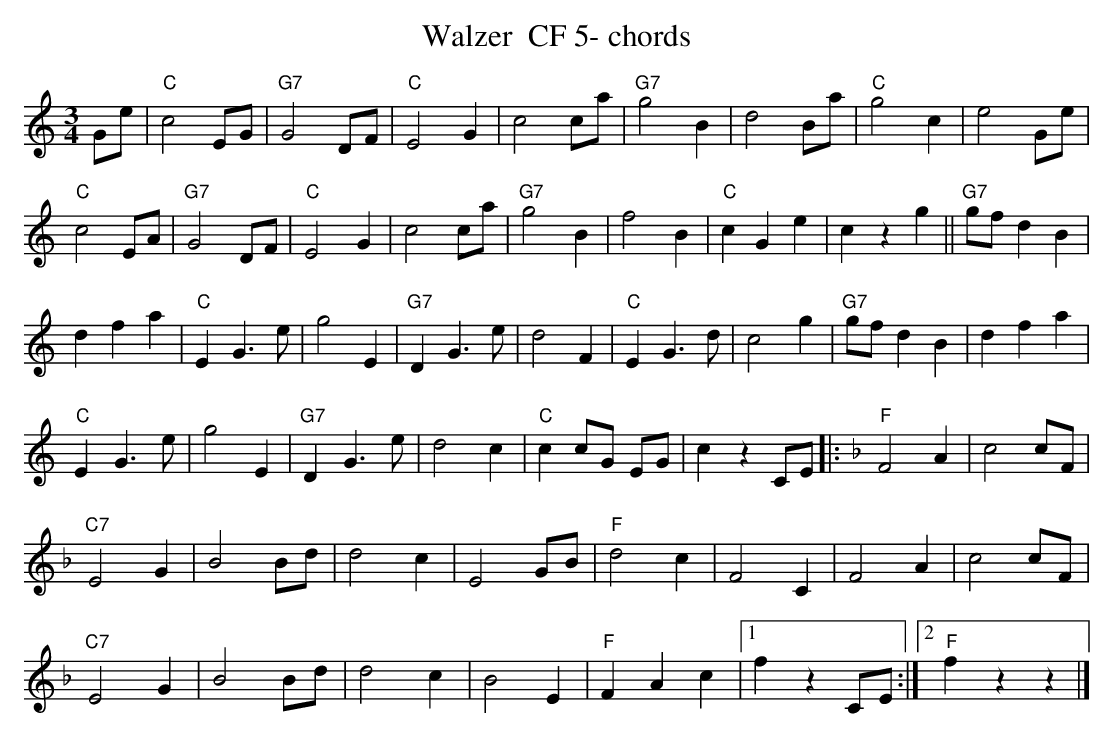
X:1
T:Walzer  CF 5- chords
M:3/4
L:1/4
K:Cmaj%%MIDI gchordon
G/2e/2 | "C"c2 E/2G/2 | "G7"G2 D/2F/2 | "C"E2G | c2 c/2a/2 | "G7"g2B | d2 B/2a/2 | "C"g2c | e2 G/2e/2 |
"C"c2 E/2A/2 | "G7"G2 D/2F/2 | "C"E2G | c2 c/2a/2 | "G7"g2B | f2B | "C"cGe | czg || "G7"g/2f/2 dB |
dfa | "C"EG>e | g2E | "G7"DG>e | d2F | "C"EG>d | c2g | "G7"g/2f/2 dB | dfa |
"C"EG>e | g2E | "G7"DG>e | d2c | "C"c c/2G/2 E/2G/2 | czC/2E/2 |: [K:Fmaj] "F"F2A | c2 c/2F/2 |
"C7"E2G | B2B/2d/2 | d2c | E2G/2B/2 | "F"d2c | F2C | F2A | c2c/2F/2 |
"C7"E2G | B2B/2d/2 | d2c | B2E | "F"FAc |1 fzC/2E/2 :|2 "F"fzz |]
